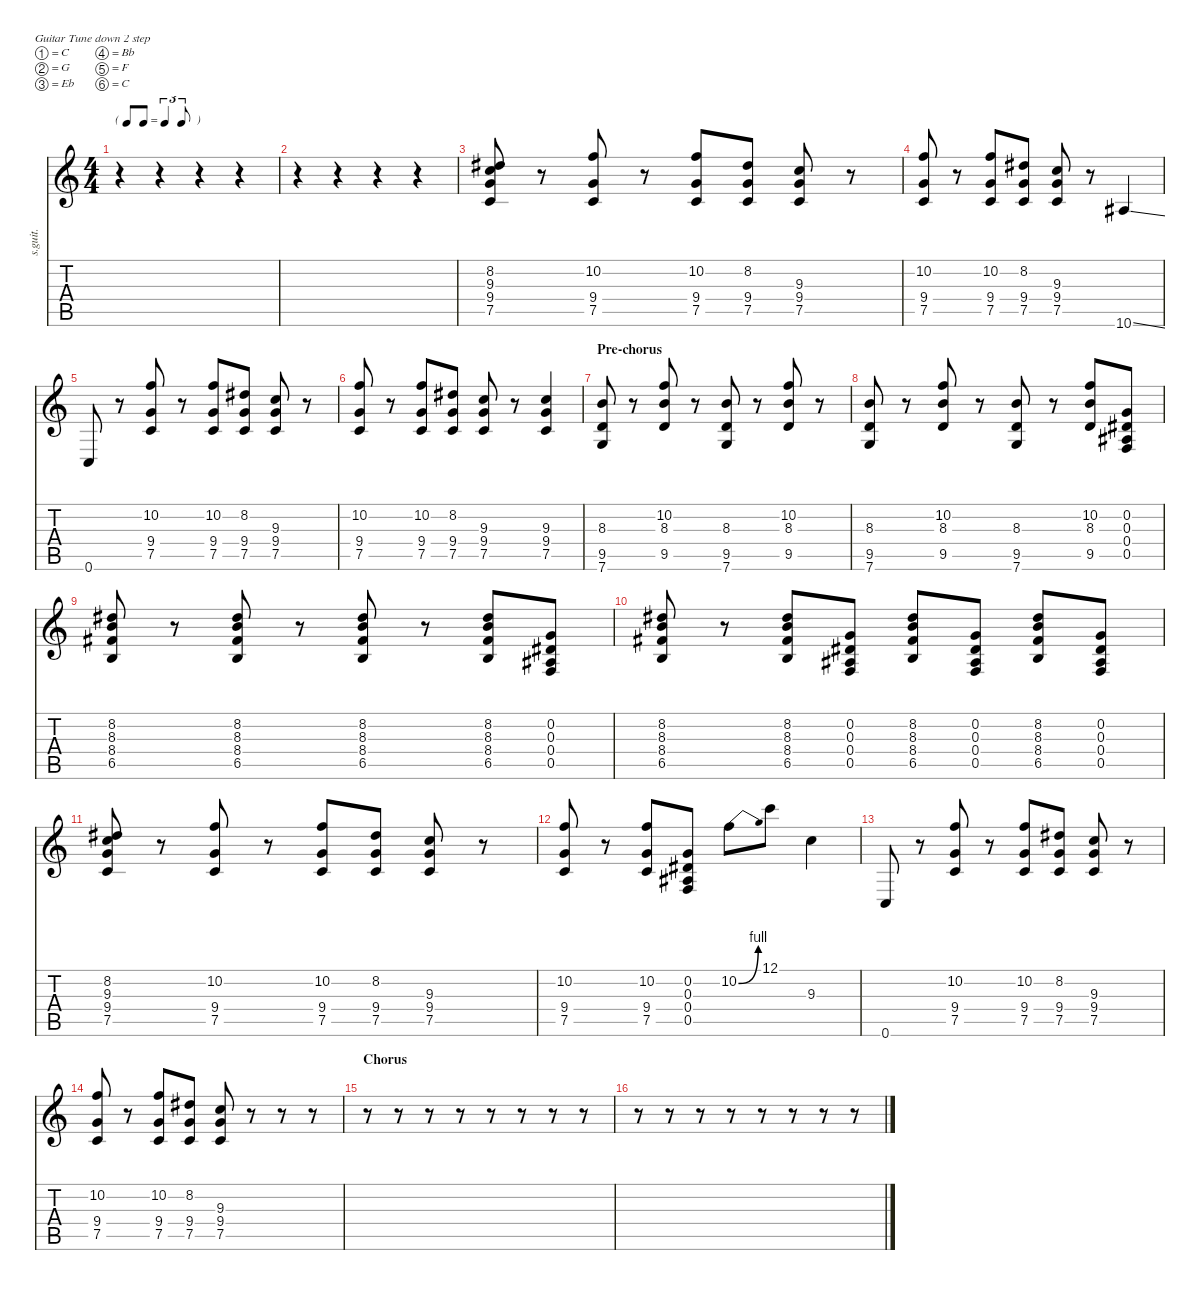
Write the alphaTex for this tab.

\defaultSystemsLayout 4
\hideDynamics
\bracketExtendMode nobrackets
\track ("Josh Homme (Rhythm)" "s.guit.") {instrument electricguitarclean}
\staff {score tabs}
\tuning (C4 G3 Eb3 Bb2 F2 C2)
\ts (4 4)
\tf triplet8th
\tempo (171 hide)
\clef g2
\ks c
r.4{dy mp} r.4 r.4 r.4 |
r.4 r.4 r.4 r.4 |
(8.2{acc #} 9.3 9.4 7.5).8{lyrics (0 "") lyrics (1 "") lyrics (2 "") lyrics (3 "") lyrics (4 "")} r.8 (10.2 9.4 7.5).8{lyrics (0 "") lyrics (1 "") lyrics (2 "") lyrics (3 "") lyrics (4 "")} r.8 (10.2 9.4 7.5).8{lyrics (0 "") lyrics (1 "") lyrics (2 "") lyrics (3 "") lyrics (4 "")} (8.2{acc #} 9.4 7.5).8{lyrics (0 "") lyrics (1 "") lyrics (2 "") lyrics (3 "") lyrics (4 "")} (9.3 9.4 7.5).8{lyrics (0 "") lyrics (1 "") lyrics (2 "") lyrics (3 "") lyrics (4 "")} r.8 |
(10.2 9.4 7.5).8{lyrics (0 "") lyrics (1 "") lyrics (2 "") lyrics (3 "") lyrics (4 "")} r.8 (10.2 9.4 7.5).8{lyrics (0 "") lyrics (1 "") lyrics (2 "") lyrics (3 "") lyrics (4 "")} (8.2{acc #} 9.4 7.5).8{lyrics (0 "") lyrics (1 "") lyrics (2 "") lyrics (3 "") lyrics (4 "")} (9.3 9.4 7.5).8{lyrics (0 "") lyrics (1 "") lyrics (2 "") lyrics (3 "") lyrics (4 "")} r.8 10.6{ss acc #}.4{lyrics (0 "") lyrics (1 "") lyrics (2 "") lyrics (3 "") lyrics (4 "")} |
0.6.8{lyrics (0 "") lyrics (1 "") lyrics (2 "") lyrics (3 "") lyrics (4 "")} r.8 (10.2 9.4 7.5).8{lyrics (0 "") lyrics (1 "") lyrics (2 "") lyrics (3 "") lyrics (4 "")} r.8 (10.2 9.4 7.5).8{lyrics (0 "") lyrics (1 "") lyrics (2 "") lyrics (3 "") lyrics (4 "")} (8.2{acc #} 9.4 7.5).8{lyrics (0 "") lyrics (1 "") lyrics (2 "") lyrics (3 "") lyrics (4 "")} (9.3 9.4 7.5).8{lyrics (0 "") lyrics (1 "") lyrics (2 "") lyrics (3 "") lyrics (4 "")} r.8 |
(10.2 9.4 7.5).8{lyrics (0 "") lyrics (1 "") lyrics (2 "") lyrics (3 "") lyrics (4 "")} r.8 (10.2 9.4 7.5).8{lyrics (0 "") lyrics (1 "") lyrics (2 "") lyrics (3 "") lyrics (4 "")} (8.2{acc #} 9.4 7.5).8{lyrics (0 "") lyrics (1 "") lyrics (2 "") lyrics (3 "") lyrics (4 "")} (9.3 9.4 7.5).8{lyrics (0 "") lyrics (1 "") lyrics (2 "") lyrics (3 "") lyrics (4 "")} r.8 (9.3 9.4 7.5).4{lyrics (0 "") lyrics (1 "") lyrics (2 "") lyrics (3 "") lyrics (4 "")} |
\section ("" "Pre-chorus")
(8.3 9.5 7.6).8{lyrics (0 "") lyrics (1 "") lyrics (2 "") lyrics (3 "") lyrics (4 "")} r.8 (10.2 8.3 9.5).8{lyrics (0 "") lyrics (1 "") lyrics (2 "") lyrics (3 "") lyrics (4 "")} r.8 (8.3 9.5 7.6).8{lyrics (0 "") lyrics (1 "") lyrics (2 "") lyrics (3 "") lyrics (4 "")} r.8 (10.2 8.3 9.5).8{lyrics (0 "") lyrics (1 "") lyrics (2 "") lyrics (3 "") lyrics (4 "")} r.8 |
(8.3 9.5 7.6).8{lyrics (0 "") lyrics (1 "") lyrics (2 "") lyrics (3 "") lyrics (4 "")} r.8 (10.2 8.3 9.5).8{lyrics (0 "") lyrics (1 "") lyrics (2 "") lyrics (3 "") lyrics (4 "")} r.8 (8.3 9.5 7.6).8{lyrics (0 "") lyrics (1 "") lyrics (2 "") lyrics (3 "") lyrics (4 "")} r.8 (10.2 8.3 9.5).8{lyrics (0 "") lyrics (1 "") lyrics (2 "") lyrics (3 "") lyrics (4 "")} (0.2 0.3{acc #} 0.4{acc #} 0.5).8{lyrics (0 "") lyrics (1 "") lyrics (2 "") lyrics (3 "") lyrics (4 "")} |
(8.2{acc #} 8.3 8.4{acc #} 6.5).8{lyrics (0 "") lyrics (1 "") lyrics (2 "") lyrics (3 "") lyrics (4 "")} r.8 (8.2{acc #} 8.3 8.4{acc #} 6.5).8{lyrics (0 "") lyrics (1 "") lyrics (2 "") lyrics (3 "") lyrics (4 "")} r.8 (8.2{acc #} 8.3 8.4{acc #} 6.5).8{lyrics (0 "") lyrics (1 "") lyrics (2 "") lyrics (3 "") lyrics (4 "")} r.8 (8.2{acc #} 8.3 8.4{acc #} 6.5).8{lyrics (0 "") lyrics (1 "") lyrics (2 "") lyrics (3 "") lyrics (4 "")} (0.2 0.3{acc #} 0.4{acc #} 0.5).8{lyrics (0 "") lyrics (1 "") lyrics (2 "") lyrics (3 "") lyrics (4 "")} |
(8.2{acc #} 8.3 8.4{acc #} 6.5).8{lyrics (0 "") lyrics (1 "") lyrics (2 "") lyrics (3 "") lyrics (4 "")} r.8 (8.2{acc #} 8.3 8.4{acc #} 6.5).8{lyrics (0 "") lyrics (1 "") lyrics (2 "") lyrics (3 "") lyrics (4 "")} (0.2 0.3{acc #} 0.4{acc #} 0.5).8{lyrics (0 "") lyrics (1 "") lyrics (2 "") lyrics (3 "") lyrics (4 "")} (8.2{acc #} 8.3 8.4{acc #} 6.5).8{lyrics (0 "") lyrics (1 "") lyrics (2 "") lyrics (3 "") lyrics (4 "")} (0.2 0.3{acc #} 0.4{acc #} 0.5).8{lyrics (0 "") lyrics (1 "") lyrics (2 "") lyrics (3 "") lyrics (4 "")} (8.2{acc #} 8.3 8.4{acc #} 6.5).8{lyrics (0 "") lyrics (1 "") lyrics (2 "") lyrics (3 "") lyrics (4 "")} (0.2 0.3{acc #} 0.4{acc #} 0.5).8{lyrics (0 "") lyrics (1 "") lyrics (2 "") lyrics (3 "") lyrics (4 "")} |
(8.2{acc #} 9.3 9.4 7.5).8{lyrics (0 "") lyrics (1 "") lyrics (2 "") lyrics (3 "") lyrics (4 "")} r.8 (10.2 9.4 7.5).8{lyrics (0 "") lyrics (1 "") lyrics (2 "") lyrics (3 "") lyrics (4 "")} r.8 (10.2 9.4 7.5).8{lyrics (0 "") lyrics (1 "") lyrics (2 "") lyrics (3 "") lyrics (4 "")} (8.2{acc #} 9.4 7.5).8{lyrics (0 "") lyrics (1 "") lyrics (2 "") lyrics (3 "") lyrics (4 "")} (9.3 9.4 7.5).8{lyrics (0 "") lyrics (1 "") lyrics (2 "") lyrics (3 "") lyrics (4 "")} r.8 |
(10.2 9.4 7.5).8{lyrics (0 "") lyrics (1 "") lyrics (2 "") lyrics (3 "") lyrics (4 "")} r.8 (10.2 9.4 7.5).8{lyrics (0 "") lyrics (1 "") lyrics (2 "") lyrics (3 "") lyrics (4 "")} (0.2 0.3{acc #} 0.4{acc #} 0.5).8{lyrics (0 "") lyrics (1 "") lyrics (2 "") lyrics (3 "") lyrics (4 "")} 10.2{be (bend 0 0 15 4)}.8{lyrics (0 "") lyrics (1 "") lyrics (2 "") lyrics (3 "") lyrics (4 "")} 12.1.8{lyrics (0 "") lyrics (1 "") lyrics (2 "") lyrics (3 "") lyrics (4 "")} 9.3.4{lyrics (0 "") lyrics (1 "") lyrics (2 "") lyrics (3 "") lyrics (4 "")} |
0.6.8{lyrics (0 "") lyrics (1 "") lyrics (2 "") lyrics (3 "") lyrics (4 "")} r.8 (10.2 9.4 7.5).8{lyrics (0 "") lyrics (1 "") lyrics (2 "") lyrics (3 "") lyrics (4 "")} r.8 (10.2 9.4 7.5).8{lyrics (0 "") lyrics (1 "") lyrics (2 "") lyrics (3 "") lyrics (4 "")} (8.2{acc #} 9.4 7.5).8{lyrics (0 "") lyrics (1 "") lyrics (2 "") lyrics (3 "") lyrics (4 "")} (9.3 9.4 7.5).8{lyrics (0 "") lyrics (1 "") lyrics (2 "") lyrics (3 "") lyrics (4 "")} r.8 |
(10.2 9.4 7.5).8{lyrics (0 "") lyrics (1 "") lyrics (2 "") lyrics (3 "") lyrics (4 "")} r.8 (10.2 9.4 7.5).8{lyrics (0 "") lyrics (1 "") lyrics (2 "") lyrics (3 "") lyrics (4 "")} (8.2{acc #} 9.4 7.5).8{lyrics (0 "") lyrics (1 "") lyrics (2 "") lyrics (3 "") lyrics (4 "")} (9.3 9.4 7.5).8{lyrics (0 "") lyrics (1 "") lyrics (2 "") lyrics (3 "") lyrics (4 "")} r.8 r.8 r.8 |
\section ("" "Chorus")
r.8 r.8 r.8 r.8 r.8 r.8 r.8 r.8 |
r.8 r.8 r.8 r.8 r.8 r.8 r.8 r.8
